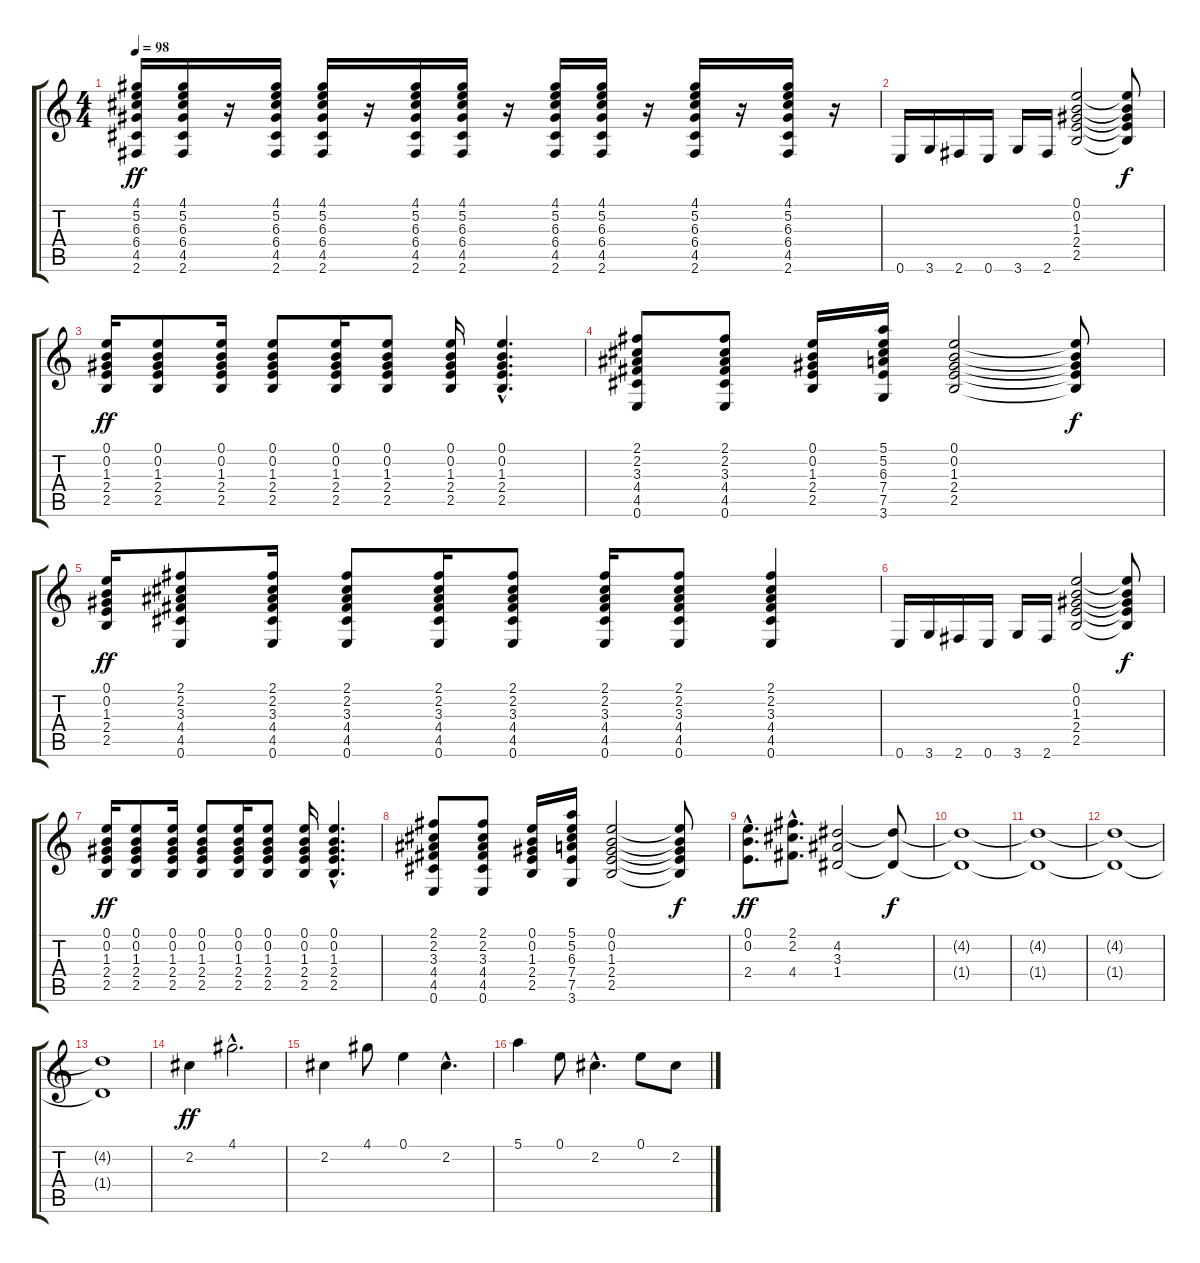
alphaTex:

\track "" {instrument distortionguitar}
\staff {score tabs}
\tuning (E4 B3 G3 D3 A2 E2) {hide}
\ts (4 4)
\tempo 98
\clef g2
\ks c
(4.1 5.2 6.3 6.4 4.5 2.6).16{dy ff} (4.1 5.2 6.3 6.4 4.5 2.6).16 r.16 (4.1 5.2 6.3 6.4 4.5 2.6).16 (4.1 5.2 6.3 6.4 4.5 2.6).16 r.16 (4.1 5.2 6.3 6.4 4.5 2.6).16 (4.1 5.2 6.3 6.4 4.5 2.6).16 r.16 (4.1 5.2 6.3 6.4 4.5 2.6).16 (4.1 5.2 6.3 6.4 4.5 2.6).16 r.16 (4.1 5.2 6.3 6.4 4.5 2.6).16 r.16 (4.1 5.2 6.3 6.4 4.5 2.6).16 r.16 |
0.6.16 3.6.16 2.6.16 0.6.16 3.6.16 2.6.16 (0.1 0.2 1.3 2.4 2.5).2 (0.1{t} 0.2{t} 1.3{t} 2.4{t} 2.5{t}).8{dy f} |
(0.1 0.2 1.3 2.4 2.5).16{dy ff} (0.1 0.2 1.3 2.4 2.5).8 (0.1 0.2 1.3 2.4 2.5).16 (0.1 0.2 1.3 2.4 2.5).8 (0.1 0.2 1.3 2.4 2.5).16 (0.1 0.2 1.3 2.4 2.5).8 (0.1 0.2 1.3 2.4 2.5).16 (0.1{hac} 0.2{hac} 1.3{hac} 2.4{hac} 2.5{hac}).4{d} |
(2.1 2.2 3.3 4.4 4.5 0.6).8 (2.1 2.2 3.3 4.4 4.5 0.6).8 (0.1 0.2 1.3 2.4 2.5).16 (5.1 5.2 6.3 7.4 7.5 3.6).16 (0.1 0.2 1.3 2.4 2.5).2 (0.1{t} 0.2{t} 1.3{t} 2.4{t} 2.5{t}).8{dy f} |
(0.1 0.2 1.3 2.4 2.5).16{dy ff} (2.1 2.2 3.3 4.4 4.5 0.6).8 (2.1 2.2 3.3 4.4 4.5 0.6).16 (2.1 2.2 3.3 4.4 4.5 0.6).8 (2.1 2.2 3.3 4.4 4.5 0.6).16 (2.1 2.2 3.3 4.4 4.5 0.6).8 (2.1 2.2 3.3 4.4 4.5 0.6).16 (2.1 2.2 3.3 4.4 4.5 0.6).8 (2.1 2.2 3.3 4.4 4.5 0.6).4 |
0.6.16 3.6.16 2.6.16 0.6.16 3.6.16 2.6.16 (0.1 0.2 1.3 2.4 2.5).2 (0.1{t} 0.2{t} 1.3{t} 2.4{t} 2.5{t}).8{dy f} |
(0.1 0.2 1.3 2.4 2.5).16{dy ff} (0.1 0.2 1.3 2.4 2.5).8 (0.1 0.2 1.3 2.4 2.5).16 (0.1 0.2 1.3 2.4 2.5).8 (0.1 0.2 1.3 2.4 2.5).16 (0.1 0.2 1.3 2.4 2.5).8 (0.1 0.2 1.3 2.4 2.5).16 (0.1{hac} 0.2{hac} 1.3{hac} 2.4{hac} 2.5{hac}).4{d} |
(2.1 2.2 3.3 4.4 4.5 0.6).8 (2.1 2.2 3.3 4.4 4.5 0.6).8 (0.1 0.2 1.3 2.4 2.5).16 (5.1 5.2 6.3 7.4 7.5 3.6).16 (0.1 0.2 1.3 2.4 2.5).2 (0.1{t} 0.2{t} 1.3{t} 2.4{t} 2.5{t}).8{dy f} |
(0.1{hac} 0.2 2.4{hac}).8{d dy ff} (2.1{hac} 2.2 4.4{hac}).8{d} (4.2 3.3 1.4).2 (4.2{t} 1.4{t}).8{dy f} |
(4.2{t} 1.4{t}).1 |
(4.2{t} 1.4{t}).1 |
(4.2{t} 1.4{t}).1 |
(4.2{t} 1.4{t}).1 |
2.2.4{dy ff} 4.1{hac}.2{d} |
2.2.4 4.1.8 0.1.4 2.2{hac}.4{d} |
5.1.4 0.1.8 2.2{hac}.4{d} 0.1.8 2.2.8
